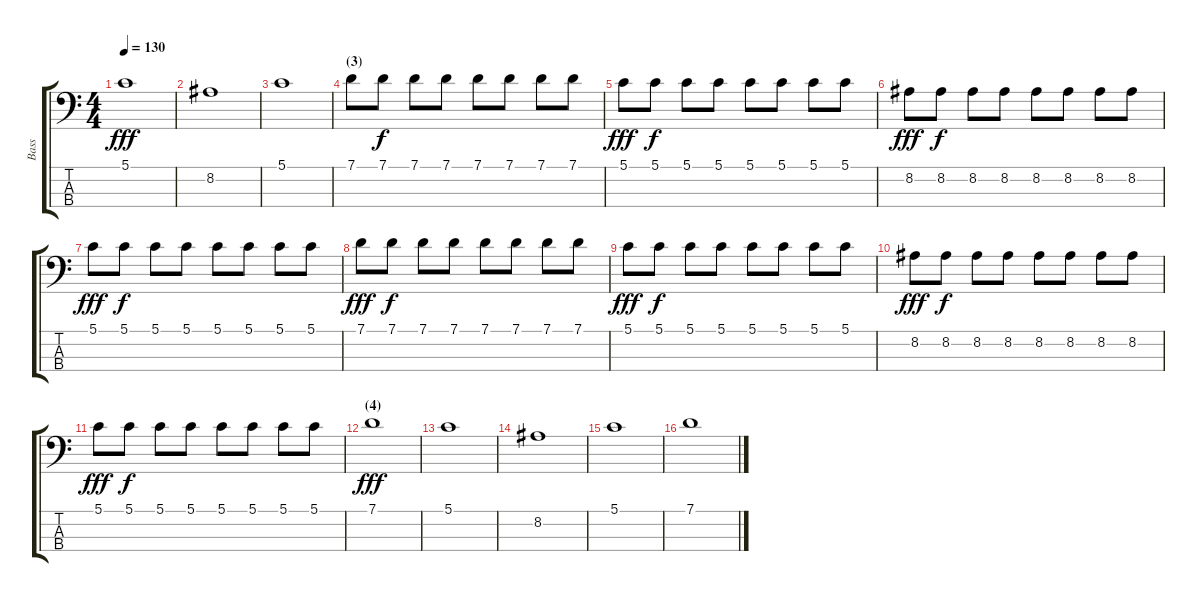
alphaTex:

\track ("Bass" "Bass") {instrument electricbassfinger}
\staff {score tabs}
\tuning (G2 D2 A1 E1) {hide}
\ts (4 4)
\tempo 130
\clef f4
\ks c
5.1.1{dy fff} |
8.2.1 |
5.1.1 |
\section ("" "(3)")
7.1.8 7.1.8{dy f} 7.1.8 7.1.8 7.1.8 7.1.8 7.1.8 7.1.8 |
5.1.8{dy fff} 5.1.8{dy f} 5.1.8 5.1.8 5.1.8 5.1.8 5.1.8 5.1.8 |
8.2.8{dy fff} 8.2.8{dy f} 8.2.8 8.2.8 8.2.8 8.2.8 8.2.8 8.2.8 |
5.1.8{dy fff} 5.1.8{dy f} 5.1.8 5.1.8 5.1.8 5.1.8 5.1.8 5.1.8 |
7.1.8{dy fff} 7.1.8{dy f} 7.1.8 7.1.8 7.1.8 7.1.8 7.1.8 7.1.8 |
5.1.8{dy fff} 5.1.8{dy f} 5.1.8 5.1.8 5.1.8 5.1.8 5.1.8 5.1.8 |
8.2.8{dy fff} 8.2.8{dy f} 8.2.8 8.2.8 8.2.8 8.2.8 8.2.8 8.2.8 |
5.1.8{dy fff} 5.1.8{dy f} 5.1.8 5.1.8 5.1.8 5.1.8 5.1.8 5.1.8 |
\section ("" "(4)")
7.1.1{dy fff} |
5.1.1 |
8.2.1 |
5.1.1 |
7.1.1
